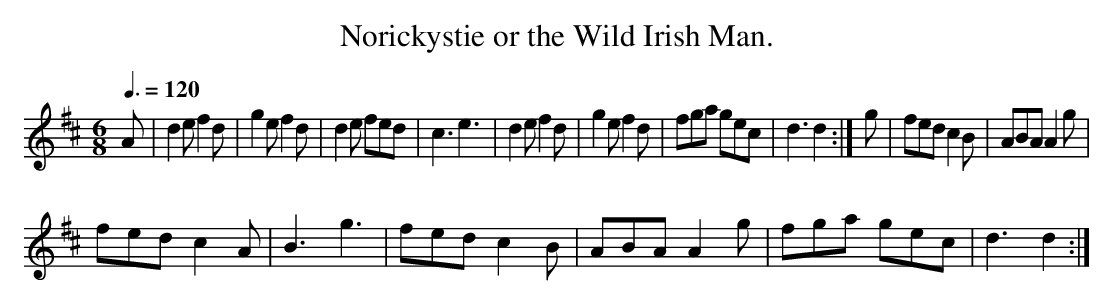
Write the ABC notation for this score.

X:1
T:Norickystie or the Wild Irish Man.
M:6/8
L:1/8
Q:3/8=120
K:D
A | d2e f2d | g2e f2d | d2e fed | c3 e3 |
 d2e f2d | g2e f2d | fga gec | d3 d2 :|
g | fed c2B | ABA A2g | !fed c2A | B3 g3 |
 fed c2B | ABA A2g | fga gec | d3 d2 :|
